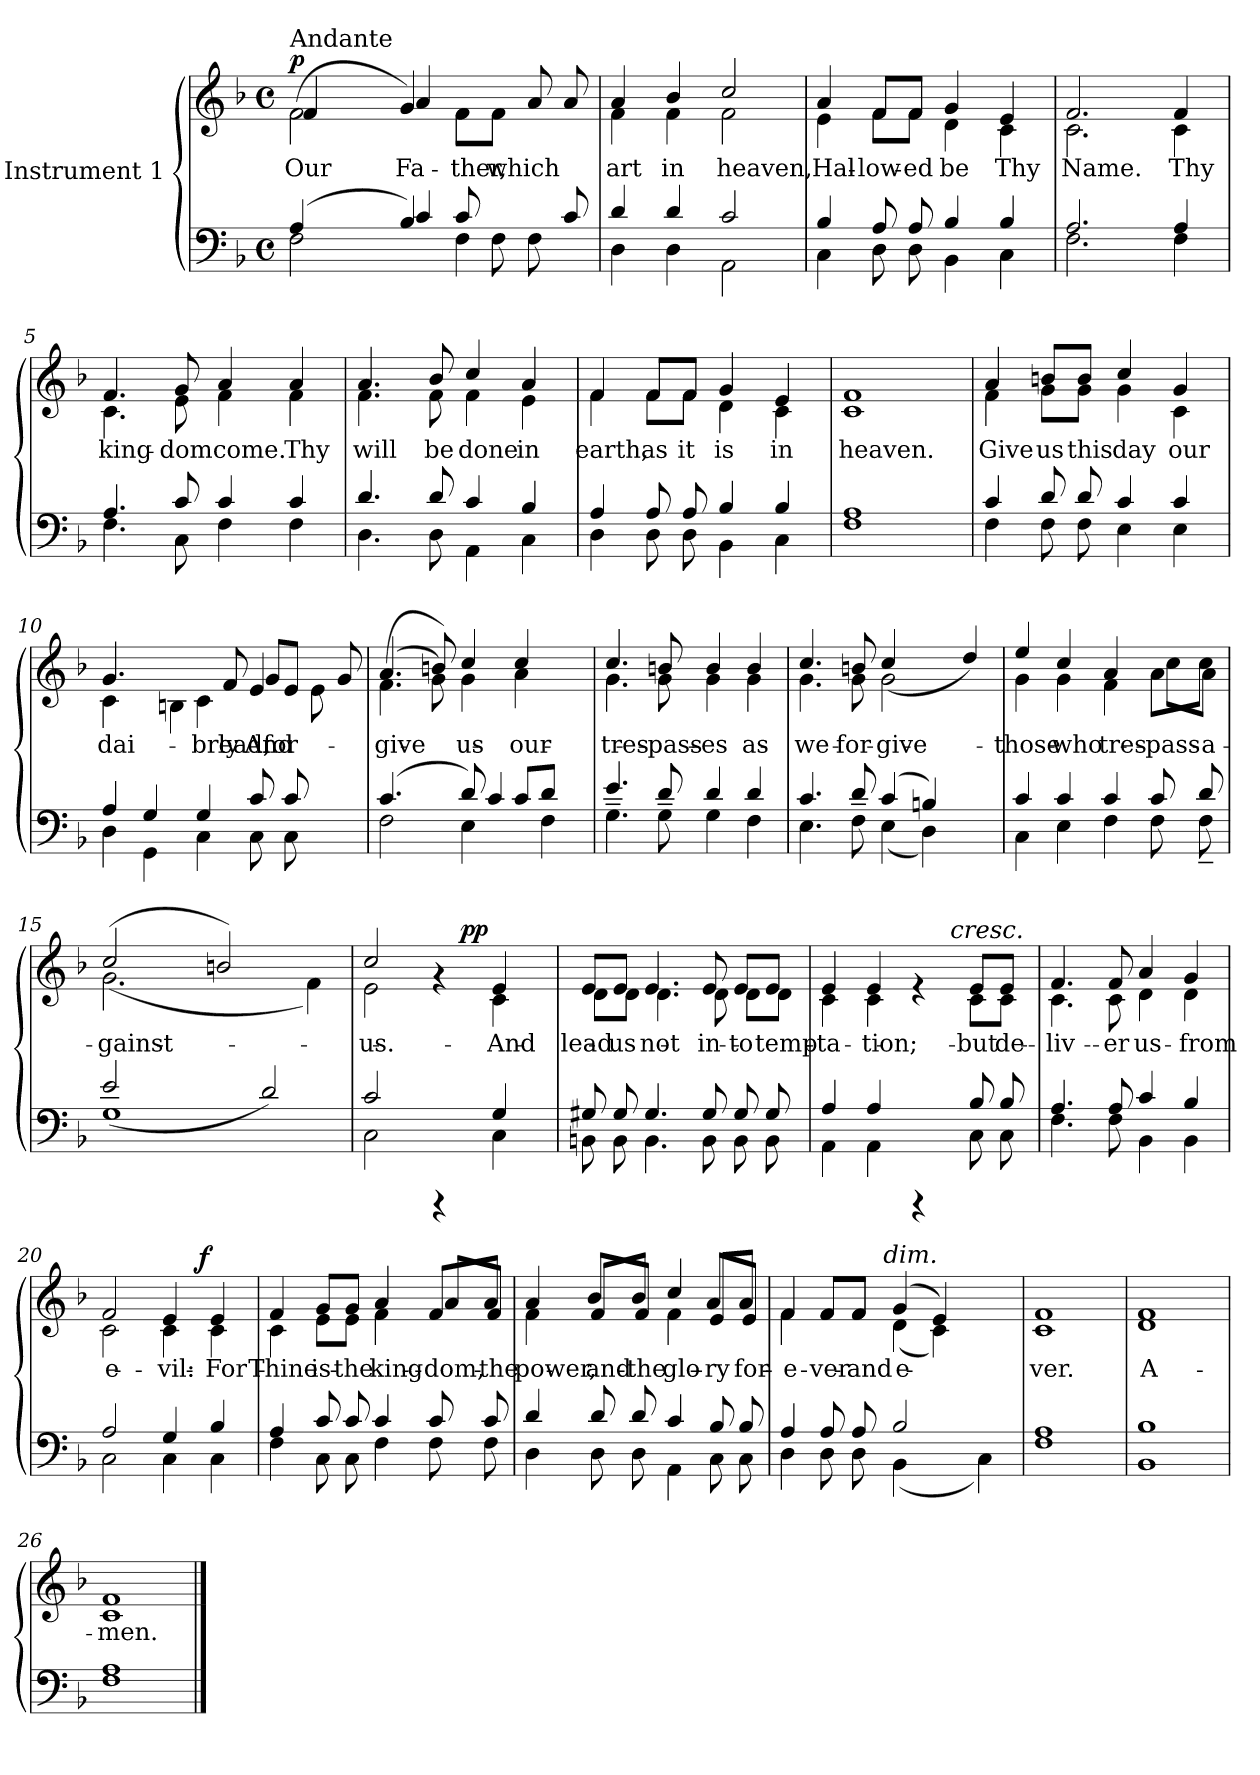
**kern	**kern	**text	**dynam
*part2	*part1	*part1	*part1
*staff2	*staff1	*staff1	*staff1
*I"Instrument 1	*I"Instrument 1	*	*
!!LO:PB:g=z
*stria5	*stria5	*	*
*clefF4	*clefG2	*	*
*k[b-]	*k[b-]	*	*
*F:	*F:	*	*
*M4/4	*M4/4	*	*
*met(c)	*met(c)	*	*
=1	=1	=1	=1
*^	*^	*	*
!	!	!LO:TX:a:t=Andante	!	!	!
!	!	!	!	!LO:LY:b	!LO:DY:b
2F\	(>4A/	(>2f\	4f/	Our	p
.	4ryy	.	4ryy	.	.
!	!	!	!	!LO:LY:b	!
!	!	!	!	!LO:LY:b	!
4B-/)	4c/	4g/)	4a/	Fa-	.
!	!	!	!	!LO:LY:b	!
4F\	8c/	4f\	8f\L	-ther,	.
!	!	!	!	!LO:LY:b	!
.	8F\	.	8f\J	which	.
8F\	4ryy	8a/	4ryy	.	.
8c/	.	8a/	.	.	.
=2	=2	=2	=2	=2	=2
!	!	!	!	!LO:LY:b	!
4D\	4d/	4a/	4f\	art	.
!	!	!	!	!LO:LY:b	!
4d/	4D\	4f\	4b-/	in	.
!	!	!	!	!LO:LY:b	!
2c/	2AA\	2f\	2cc/	heaven,	.
=3	=3	=3	=3	=3	=3
!	!	!	!	!LO:LY:b	!
4C\	4B-/	4a/	4e\	Hal-	.
!	!	!	!	!LO:LY:b	!
8D\	8A/	8f/L	8f\L	-low-	.
!	!	!	!	!LO:LY:b	!
8A/	8D\	8f/J	8f\J	-ed	.
!	!	!	!	!LO:LY:b	!
4B-/	4BB-\	4d\	4g/	be	.
!	!	!	!	!LO:LY:b	!
4B-/	4C\	4e/	4c\	Thy	.
=4	=4	=4	=4	=4	=4
!	!	!	!	!LO:LY:b	!
2.F\	2.A/	2.c\	2.f/	Name.	.
!	!	!	!	!LO:LY:b	!
4A/	4F\	4c\	4f/	Thy	.
=5	=5	=5	=5	=5	=5
!	!	!	!	!LO:LY:b	!
4.F\	4.A/	4.f/	4.c\	king-	.
!	!	!	!	!LO:LY:b	!
8C\	8c/	8g/	8e\	-dom	.
!	!	!	!	!LO:LY:b	!
4c/	4F\	4a/	4f\	come.	.
!	!	!	!	!LO:LY:b	!
4c/	4F\	4a/	4f\	Thy	.
!!LO:LB:g=z	!!
=6	=6	=6	=6	=6	=6
!	!	!	!	!LO:LY:b	!
4.D\	4.d/	4.f\	4.a/	will	.
!	!	!	!	!LO:LY:b	!
8D\	8d/	8b-/	8f\	be	.
!	!	!	!	!LO:LY:b	!
4c/	4AA\	4cc/	4f\	done	.
!	!	!	!	!LO:LY:b	!
4B-/	4C\	4a/	4e\	in	.
=7	=7	=7	=7	=7	=7
!	!	!	!	!LO:LY:b	!
4D\	4A/	4f/	4f\	earth,	.
!	!	!	!	!LO:LY:b	!
8D\	8A/	8f/L	8f\L	as	.
!	!	!	!	!LO:LY:b	!
8A/	8D\	8f/J	8f\J	it	.
!	!	!	!	!LO:LY:b	!
4B-/	4BB-\	4d\	4g/	is	.
!	!	!	!	!LO:LY:b	!
4B-/	4C\	4e/	4c\	in	.
=8	=8	=8	=8	=8	=8
!	!	!	!	!LO:LY:b	!
*v	*v	*	*	*	*
*	*v	*v	*	*
1A 1F	1c 1f	heaven.	.
=9	=9	=9	=9
*^	*^	*	*
!	!	!	!	!LO:LY:b	!
4F\	4c/	4a/	4f\	Give	.
!	!	!	!	!LO:LY:b	!
8F\	8d/	8bn/L	8g\L	us	.
!	!	!	!	!LO:LY:b	!
8d/	8F\	8b/J	8g\J	this	.
!	!	!	!	!LO:LY:b	!
4c/	4E\	4g\	4cc/	day	.
!	!	!	!	!LO:LY:b	!
4c/	4E\	4g/	4c\	our	.
=10	=10	=10	=10	=10	=10
!	!	!	!	!LO:LY:b	!
4D\	4A/	4.g/	4c\	dai-	.
4GG\	4G/	.	4ryy	.	.
.	.	4Bn\	.	.	.
!	!	!	!	!LO:LY:b	!
4G/	4C\	.	4c\	bread,	.
!	!	!	!	!LO:LY:b	!
.	.	8f/	.	-ly	.
!	!	!	!	!LO:LY:b	!
8c/	8C\	4e/	8g/L	And	.
!	!	!	!	!LO:LY:b	!
8c/	8C\	.	8e/J	for-	.
4ryy	4ryy	8e\	4ryy	.	.
.	.	8g/	.	.	.
!!LO:LB:g=z	!!
=11	=11	=11	=11	=11	=11
!	!	!	!	!LO:LY:b	!
2F\	(>4.c/	(<4.f\	(>4.a/	-give	.
!	!	!	!	!LO:LY:b	!
.	8ryy	8bn/)	8g\)	.	.
!	!	!	!	!LO:LY:b	!
8d/)	4E\	4cc/	4g\	us	.
4c/	.	.	.	.	.
!	!	!	!	!LO:LY:b	!
.	8c/L	4cc/	4a\	our	.
4F\	8d/J	.	.	.	.
.	8ryy	8ryy	8ryy	.	.
=12	=12	=12	=12	=12	=12
!	!	!	!	!LO:LY:b	!
4.G~>\	4.e/	4.cc/	4.g\	tres-	.
!	!	!	!	!LO:LY:b	!
8G~>\	8d/	8bn/	8g\	-pass-	.
!	!	!	!	!LO:LY:b	!
4d/	4G\	4b/	4g\	-es	.
!	!	!	!	!LO:LY:b	!
4d/	4F\	4b/	4g\	as	.
=13	=13	=13	=13	=13	=13
!	!	!	!	!LO:LY:b	!
4.E\	4.c/	4.cc/	4.g\	we	.
!	!	!	!	!LO:LY:b	!
8F~>\	8d/	8bn/	8g\	for-	.
!	!	!	!	!LO:LY:b	!
(>4c/	(<4E\	2g\	(>4cc/	-give	.
4Bn/)	4D\)	.	2ryy	.	.
!	!	!	!	!LO:LY:b	!
4ryy	4ryy	4dd/)	.	.	.
=14	=14	=14	=14	=14	=14
!	!	!	!	!LO:LY:b	!
4C\	4c/	4ee/	4g\	those	.
!	!	!	!	!LO:LY:b	!
4E\	4c/	4cc/	4g\	who	.
!	!	!	!	!LO:LY:b	!
4c/	4F\	4a/	4f\	tres-	.
!	!	!	!	!LO:LY:b	!
8c/	8F\	8a\L	8cc\L	-pass	.
!	!	!	!	!LO:LY:b	!
8d/	8F~>\	8cc\J	8a\J	a-	.
=15	=15	=15	=15	=15	=15
!	!	!	!	!LO:LY:b	!
1G	(>2e/	(<2.g\	(>2cc/	-gainst	.
.	1ryy	.	1ryy	.	.
.	.	2bn/)	.	.	.
2d/)	.	.	.	.	.
!	!	!	!	!LO:LY:b	!
.	.	4f\)	.	.	.
!!LO:LB:g=z
=16	=16	=16	=16	=16	=16
!	!	!	!	!LO:LY:b	!
*	*	*	*^	*	*
2C\	2c/	2e\	2cc/	2ryy	us.	.
4rCCC	4ryy	4rf	4ryy	16..ryy	.	.
!	!	!	!	!	!	!LO:DY:a
.	.	.	.	4ryy	.	pp
!	!	!	!	!	!LO:LY:b	!
4G/	4C\	4e/	4c\	.	And	.
.	.	.	.	8ryy	.	.
.	.	.	.	64ryy	.	.
=17	=17	=17	=17	=17	=17	=17
!	!	!	!	!	!LO:LY:b	!
*	*	*	*v	*v	*	*
8BBn\	8G#X/	8e/L	8d\L	lead	.
!	!	!	!	!LO:LY:b	!
8G#/	8BB\	8e/J	8d\J	us	.
!	!	!	!	!LO:LY:b	!
4.BB\	4.G#/	4.e/	4.d\	not	.
!	!	!	!	!LO:LY:b	!
8BB\	8G#/	8e/	8d\	in-	.
!	!	!	!	!LO:LY:b	!
8BB\	8G#/	8e/L	8d\L	-to	.
!	!	!	!	!LO:LY:b	!
8G#/	8BB\	8e/J	8d\J	temp-	.
=18	=18	=18	=18	=18	=18
!	!	!	!	!LO:LY:b	!
*	*	*	*^	*	*
4AA\	4A/	4e/	4c\	2ryy	-ta-	.
!	!	!	!	!	!LO:LY:b	!
4A/	4AA\	4c\	4e/	.	-tion;	.
4rCCC	4ryy	4re	4ryy	8.ryy	.	.
!	!	!	!	!LO:TX:a:i:t=cresc.	!	!
.	.	.	.	4ryy	.	.
!	!	!	!	!	!LO:LY:b	!
8C\	8B-/	8e/L	8c\L	.	but	.
!	!	!	!	!	!LO:LY:b	!
8B-/	8C\	8e/J	8c\J	.	de-	.
.	.	.	.	16ryy	.	.
=19	=19	=19	=19	=19	=19	=19
!	!	!	!	!	!LO:LY:b	!
*	*	*	*v	*v	*	*
4.F\	4.A/	4.f/	4.c\	-liv-	.
!	!	!	!	!LO:LY:b	!
8F\	8A/	8f/	8c\	-er	.
!	!	!	!	!LO:LY:b	!
4c/	4BB-\	4a/	4d\	us	.
!	!	!	!	!LO:LY:b	!
4B-/	4BB-\	4g/	4d\	from	.
=20	=20	=20	=20	=20	=20
!	!	!	!	!LO:LY:b	!
*	*	*	*^	*	*
2A/	2C\	2f/	2c\	2ryy	e-	.
!	!	!	!	!	!LO:LY:b	!
4G/	4C\	4c\	4e/	8..ryy	-vil:	.
!	!	!	!	!	!	!LO:DY:a
.	.	.	.	4ryy	.	f
!	!	!	!	!	!LO:LY:b	!
4B-/	4C\	4e/	4c\	.	For	.
.	.	.	.	32ryy	.	.
!!LO:LB:g=z
=21	=21	=21	=21	=21	=21	=21
!	!	!	!	!	!LO:LY:b	!
*	*	*	*v	*v	*	*
4F\	4A/	4c\	4f/	Thine	.
!	!	!	!	!LO:LY:b	!
8C\	8c/	8e\L	8g/L	is	.
!	!	!	!	!LO:LY:b	!
8c/	8C\	8e\J	8g/J	the	.
!	!	!	!	!LO:LY:b	!
4c/	4F\	4a/	4f\	king-	.
!	!	!	!	!LO:LY:b	!
8F\	8c/	8f/L	8a/L	-dom,	.
!	!	!	!	!LO:LY:b	!
8c/	8F\	8a/J	8f/J	the	.
=22	=22	=22	=22	=22	=22
!	!	!	!	!LO:LY:b	!
4D\	4d/	4a/	4f\	power,	.
!	!	!	!	!LO:LY:b	!
8D\	8d/	8f/L	8b-/L	and	.
!	!	!	!	!LO:LY:b	!
8d/	8D\	8b-/J	8f/J	the	.
!	!	!	!	!LO:LY:b	!
4c/	4AA\	4cc/	4f\	glo-	.
!	!	!	!	!LO:LY:b	!
8C\	8B-/	8e/L	8a/L	-ry	.
!	!	!	!	!LO:LY:b	!
8B-/	8C\	8a/J	8e/J	for-	.
=23	=23	=23	=23	=23	=23
!	!	!	!	!LO:LY:b	!
*	*	*	*^	*	*
4D\	4A/	4f/	4f\	4ryy	-e-	.
!	!	!	!	!	!LO:LY:b	!
8A/	8D\	8f/L	8f/L	8...ryy	-ver	.
!	!	!	!	!	!LO:LY:b	!
8A/	8D\	8f/J	8f/J	.	and	.
!	!	!	!	!LO:TX:a:i:t=dim.	!	!
.	.	.	.	2ryy	.	.
!	!	!	!	!	!LO:LY:b	!
2B-/	(<4BB-\	(>4g/	(<4d\	.	e-	.
!	!	!	!	!	!LO:LY:b	!
.	2ryy	4e/)	4c\)	.	--	.
.	.	.	.	4ryy	.	.
4C\)	.	4ryy	4ryy	.	.	.
.	.	.	.	64ryy	.	.
=24	=24	=24	=24	=24	=24	=24
!	!	!	!	!	!LO:LY:b	!
*v	*v	*	*	*	*	*
*	*v	*v	*v	*	*
1A 1F	1c 1f	-ver.	.
=25	=25	=25	=25
!	!	!LO:LY:b	!
1BB- 1B-	1d 1f	A-	.
=26	=26	=26	=26
!	!	!LO:LY:b	!
1A 1F	1f 1c	-men.	.
==	==	==	==
*-	*-	*-	*-
